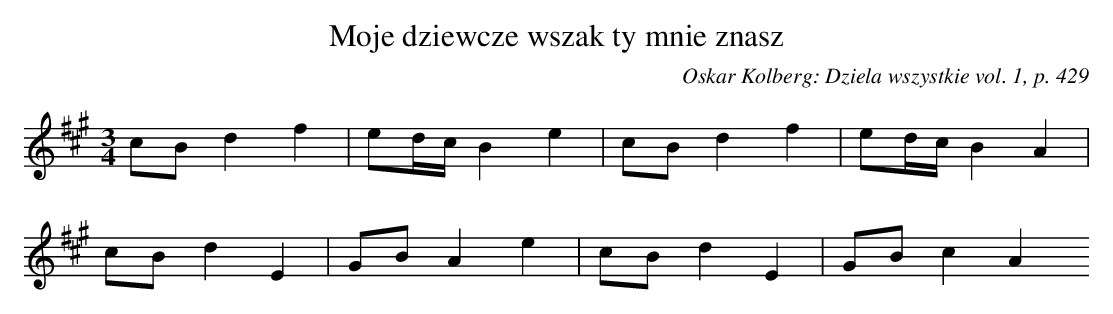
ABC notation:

X:1
T: Moje dziewcze wszak ty mnie znasz
O: Oskar Kolberg: Dziela wszystkie vol. 1, p. 429
M: 3/4
L: 1/16
K: A
c2B2d4f4 | e2dcB4e4 | c2B2d4f4 | e2dcB4A4 |
c2B2d4E4 | G2B2A4e4 | c2B2d4E4 | G2B2c4A4
